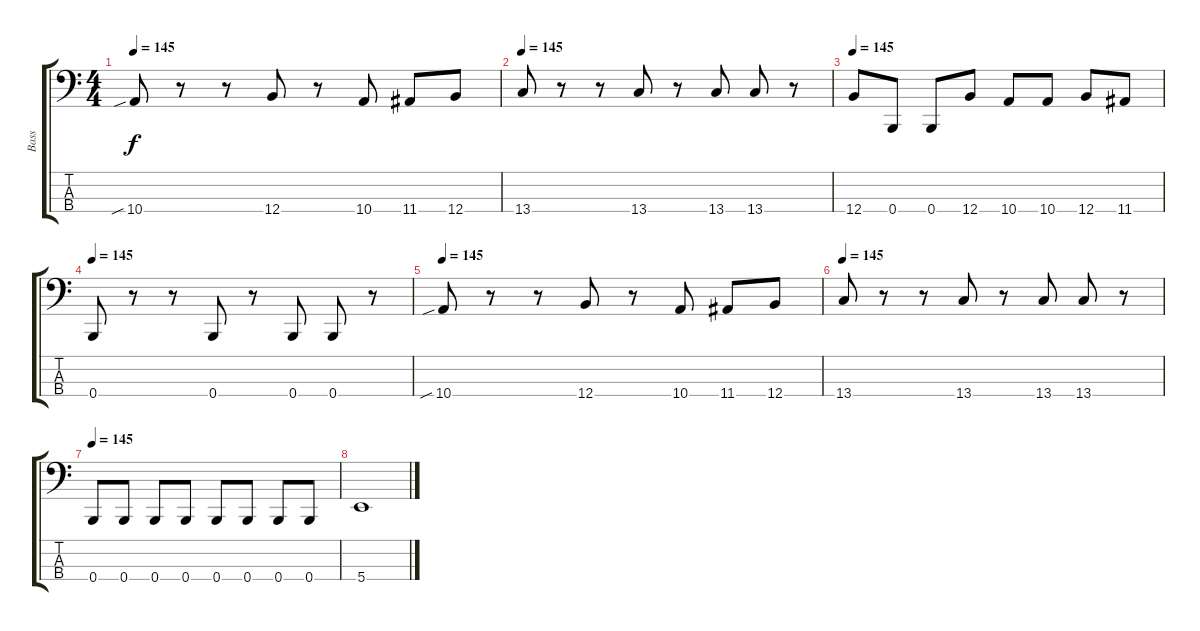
\track ("Bass" "Bass") {instrument electricbasspick}
\staff {score tabs}
\tuning (E2 B1 Gb1 B0) {hide}
\ts (4 4)
\tempo 145
\clef f4
\ks c
10.4{sib}.8{dy f} r.8 r.8 12.4.8 r.8 10.4.8 11.4.8 12.4.8 |
\tempo 145
13.4.8 r.8 r.8 13.4.8 r.8 13.4.8 13.4.8 r.8 |
\tempo 145
12.4.8 0.4.8 0.4.8 12.4.8 10.4.8 10.4.8 12.4.8 11.4.8 |
\tempo 145
0.4.8 r.8 r.8 0.4.8 r.8 0.4.8 0.4.8 r.8 |
\tempo 145
10.4{sib}.8 r.8 r.8 12.4.8 r.8 10.4.8 11.4.8 12.4.8 |
\tempo 145
13.4.8 r.8 r.8 13.4.8 r.8 13.4.8 13.4.8 r.8 |
\tempo 145
0.4.8 0.4.8 0.4.8 0.4.8 0.4.8 0.4.8 0.4.8 0.4.8 |
5.4.1
